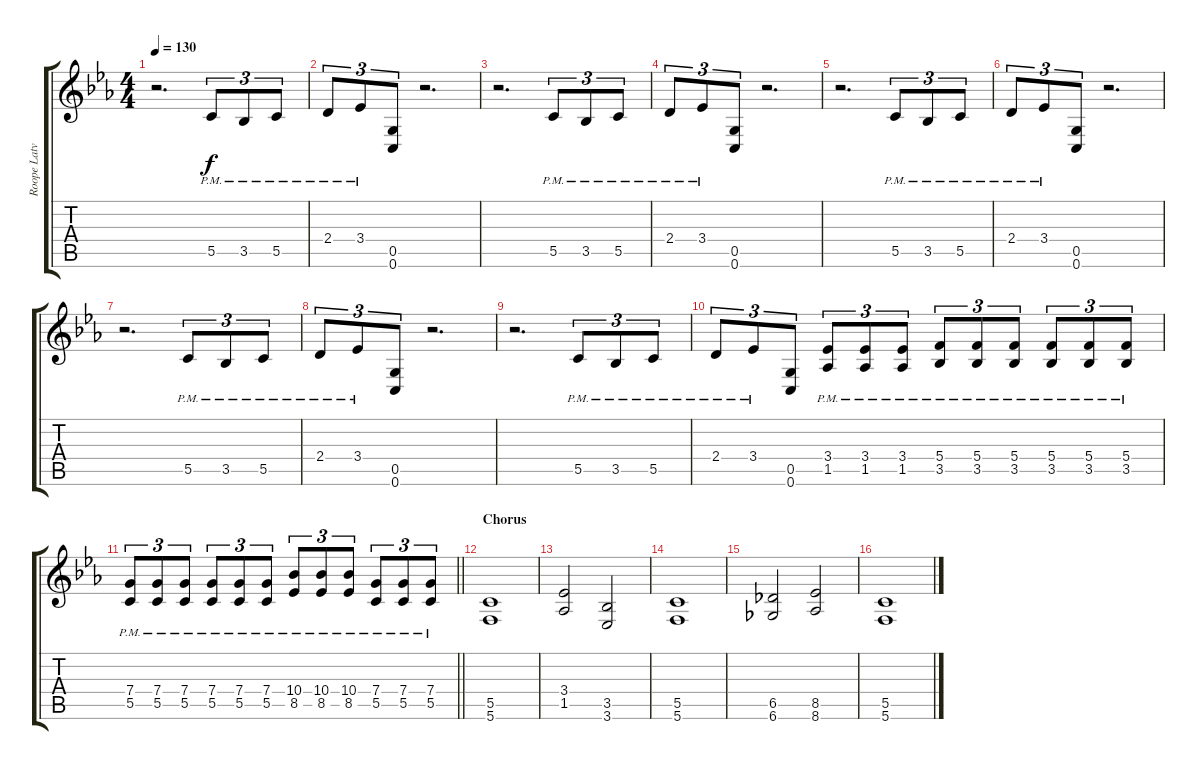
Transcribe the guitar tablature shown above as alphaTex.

\track ("Roope Latvala" "Roope Latv") {instrument distortionguitar}
\staff {score tabs}
\tuning (D4 A3 F3 C3 G2 C2) {hide}
\ts (4 4)
\tempo 130
\clef g2
\ks eb
r.2{d dy f} 5.5{pm}.8{tu (3 2)} 3.5{pm}.8{tu (3 2)} 5.5{pm}.8{tu (3 2)} |
2.4{pm}.8{tu (3 2)} 3.4{pm}.8{tu (3 2)} (0.5 0.6).8{tu (3 2)} r.2{d} |
r.2{d} 5.5{pm}.8{tu (3 2)} 3.5{pm}.8{tu (3 2)} 5.5{pm}.8{tu (3 2)} |
2.4{pm}.8{tu (3 2)} 3.4{pm}.8{tu (3 2)} (0.5 0.6).8{tu (3 2)} r.2{d} |
r.2{d} 5.5{pm}.8{tu (3 2)} 3.5{pm}.8{tu (3 2)} 5.5{pm}.8{tu (3 2)} |
2.4{pm}.8{tu (3 2)} 3.4{pm}.8{tu (3 2)} (0.5 0.6).8{tu (3 2)} r.2{d} |
r.2{d} 5.5{pm}.8{tu (3 2)} 3.5{pm}.8{tu (3 2)} 5.5{pm}.8{tu (3 2)} |
2.4{pm}.8{tu (3 2)} 3.4{pm}.8{tu (3 2)} (0.5 0.6).8{tu (3 2)} r.2{d} |
r.2{d} 5.5{pm}.8{tu (3 2)} 3.5{pm}.8{tu (3 2)} 5.5{pm}.8{tu (3 2)} |
2.4{pm}.8{tu (3 2)} 3.4{pm}.8{tu (3 2)} (0.5 0.6).8{tu (3 2)} (3.4{pm} 1.5{pm}).8{tu (3 2)} (3.4{pm} 1.5{pm}).8{tu (3 2)} (3.4{pm} 1.5{pm}).8{tu (3 2)} (5.4{pm} 3.5{pm}).8{tu (3 2)} (5.4{pm} 3.5{pm}).8{tu (3 2)} (5.4{pm} 3.5{pm}).8{tu (3 2)} (5.4{pm} 3.5{pm}).8{tu (3 2)} (5.4{pm} 3.5{pm}).8{tu (3 2)} (5.4{pm} 3.5{pm}).8{tu (3 2)} |
\barLineRight lightlight
(7.4{pm} 5.5{pm}).8{tu (3 2)} (7.4{pm} 5.5{pm}).8{tu (3 2)} (7.4{pm} 5.5{pm}).8{tu (3 2)} (7.4{pm} 5.5{pm}).8{tu (3 2)} (7.4{pm} 5.5{pm}).8{tu (3 2)} (7.4{pm} 5.5{pm}).8{tu (3 2)} (10.4{pm} 8.5{pm}).8{tu (3 2)} (10.4{pm} 8.5{pm}).8{tu (3 2)} (10.4{pm} 8.5{pm}).8{tu (3 2)} (7.4{pm} 5.5{pm}).8{tu (3 2)} (7.4{pm} 5.5{pm}).8{tu (3 2)} (7.4{pm} 5.5{pm}).8{tu (3 2)} |
\section ("" "Chorus")
(5.5 5.6).1 |
(3.4 1.5).2 (3.5 3.6).2 |
(5.5 5.6).1 |
(6.5 6.6).2 (8.5 8.6).2 |
(5.5 5.6).1
